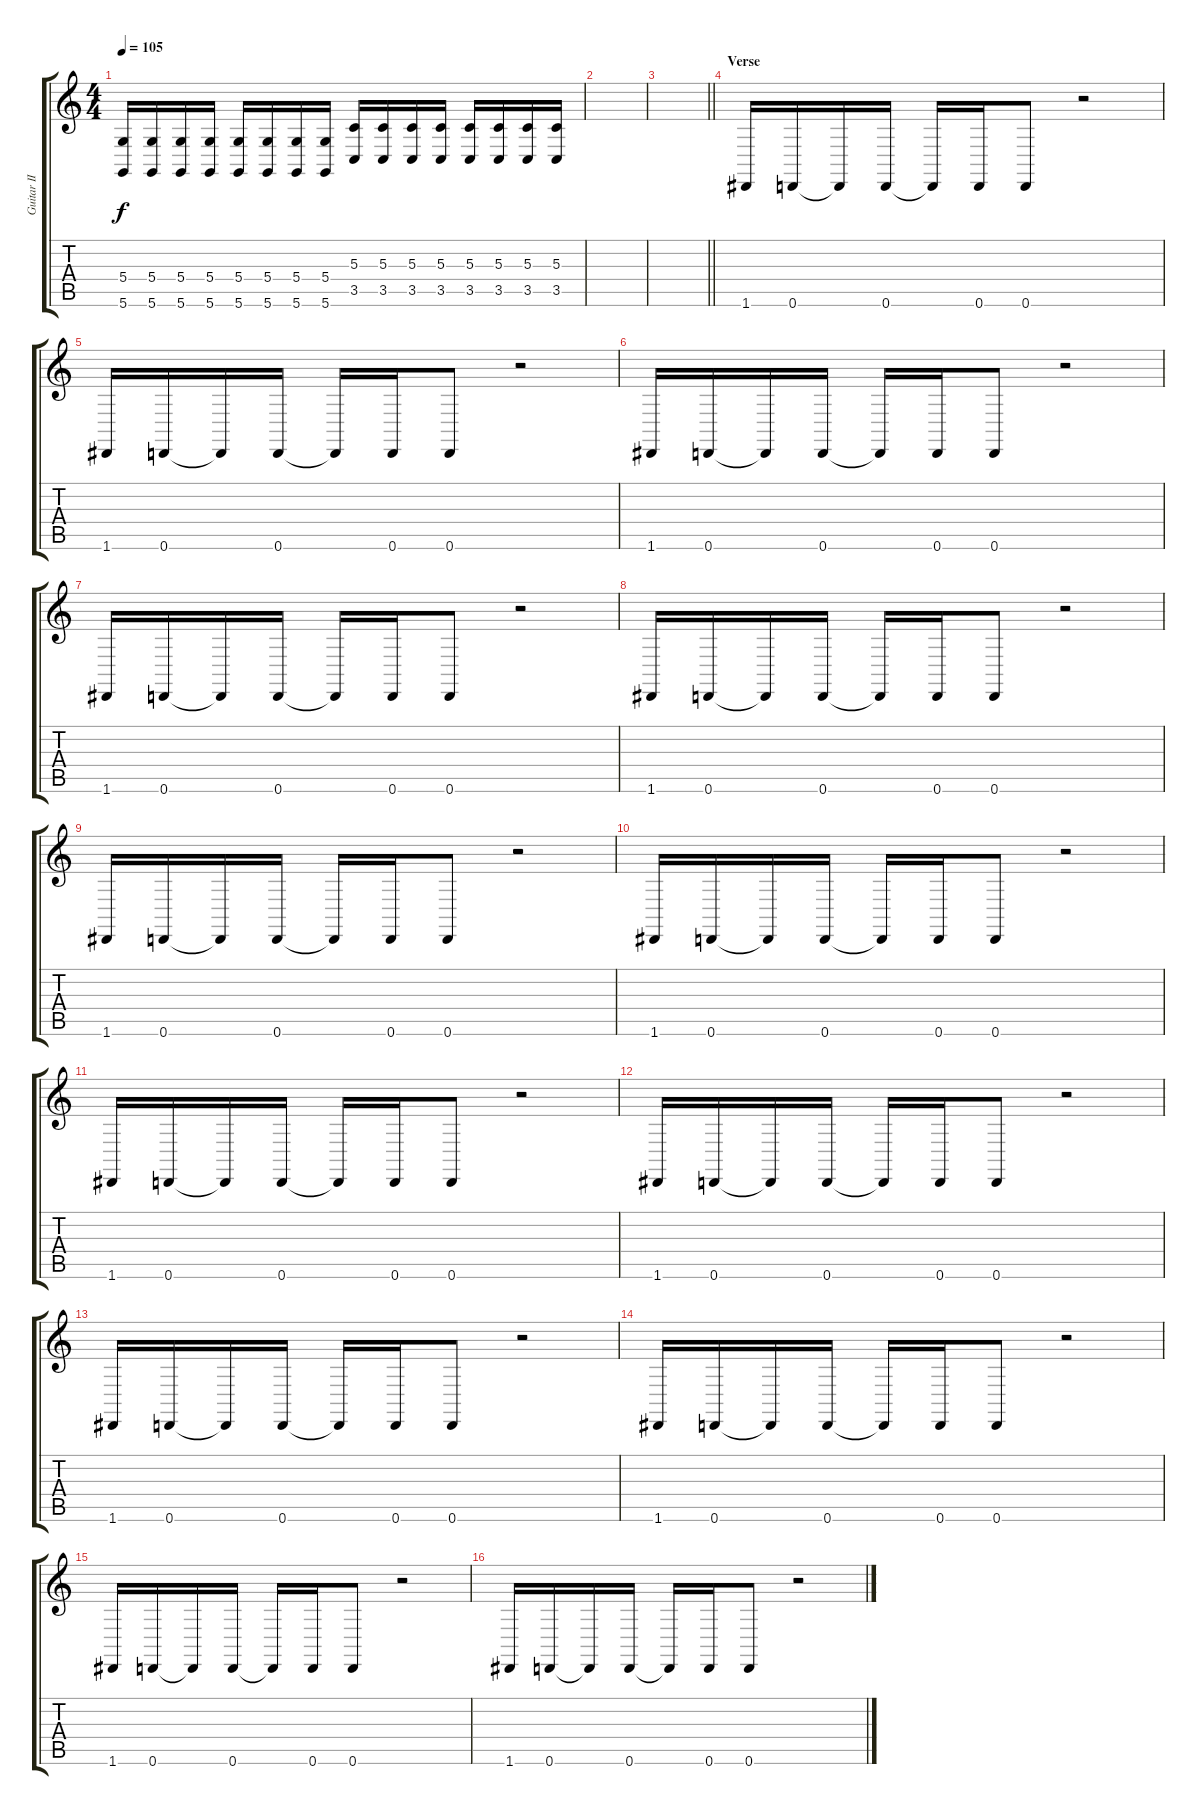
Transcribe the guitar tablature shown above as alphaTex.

\track ("Guitar II" "Guitar II") {instrument lead2sawtooth}
\staff {score tabs}
\tuning (E4 B3 G3 D3 A2 D2) {hide}
\ts (4 4)
\tempo 105
\clef g2
\ks aminor
(5.4 5.6).16{dy f} (5.4 5.6).16 (5.4 5.6).16 (5.4 5.6).16 (5.4 5.6).16 (5.4 5.6).16 (5.4 5.6).16 (5.4 5.6).16 (5.3 3.5).16 (5.3 3.5).16 (5.3 3.5).16 (5.3 3.5).16 (5.3 3.5).16 (5.3 3.5).16 (5.3 3.5).16 (5.3 3.5).16 |
|
\barLineRight lightlight
|
\section ("" "Verse")
1.6.16{instrument lead2sawtooth} 0.6.16 0.6{t}.16 0.6.16 0.6{t}.16 0.6.16 0.6.8 r.2 |
1.6.16 0.6.16 0.6{t}.16 0.6.16 0.6{t}.16 0.6.16 0.6.8 r.2 |
1.6.16 0.6.16 0.6{t}.16 0.6.16 0.6{t}.16 0.6.16 0.6.8 r.2 |
1.6.16 0.6.16 0.6{t}.16 0.6.16 0.6{t}.16 0.6.16 0.6.8 r.2 |
1.6.16 0.6.16 0.6{t}.16 0.6.16 0.6{t}.16 0.6.16 0.6.8 r.2 |
1.6.16 0.6.16 0.6{t}.16 0.6.16 0.6{t}.16 0.6.16 0.6.8 r.2 |
1.6.16 0.6.16 0.6{t}.16 0.6.16 0.6{t}.16 0.6.16 0.6.8 r.2 |
1.6.16 0.6.16 0.6{t}.16 0.6.16 0.6{t}.16 0.6.16 0.6.8 r.2 |
1.6.16 0.6.16 0.6{t}.16 0.6.16 0.6{t}.16 0.6.16 0.6.8 r.2 |
1.6.16 0.6.16 0.6{t}.16 0.6.16 0.6{t}.16 0.6.16 0.6.8 r.2 |
1.6.16 0.6.16 0.6{t}.16 0.6.16 0.6{t}.16 0.6.16 0.6.8 r.2 |
1.6.16 0.6.16 0.6{t}.16 0.6.16 0.6{t}.16 0.6.16 0.6.8 r.2 |
1.6.16 0.6.16 0.6{t}.16 0.6.16 0.6{t}.16 0.6.16 0.6.8 r.2
